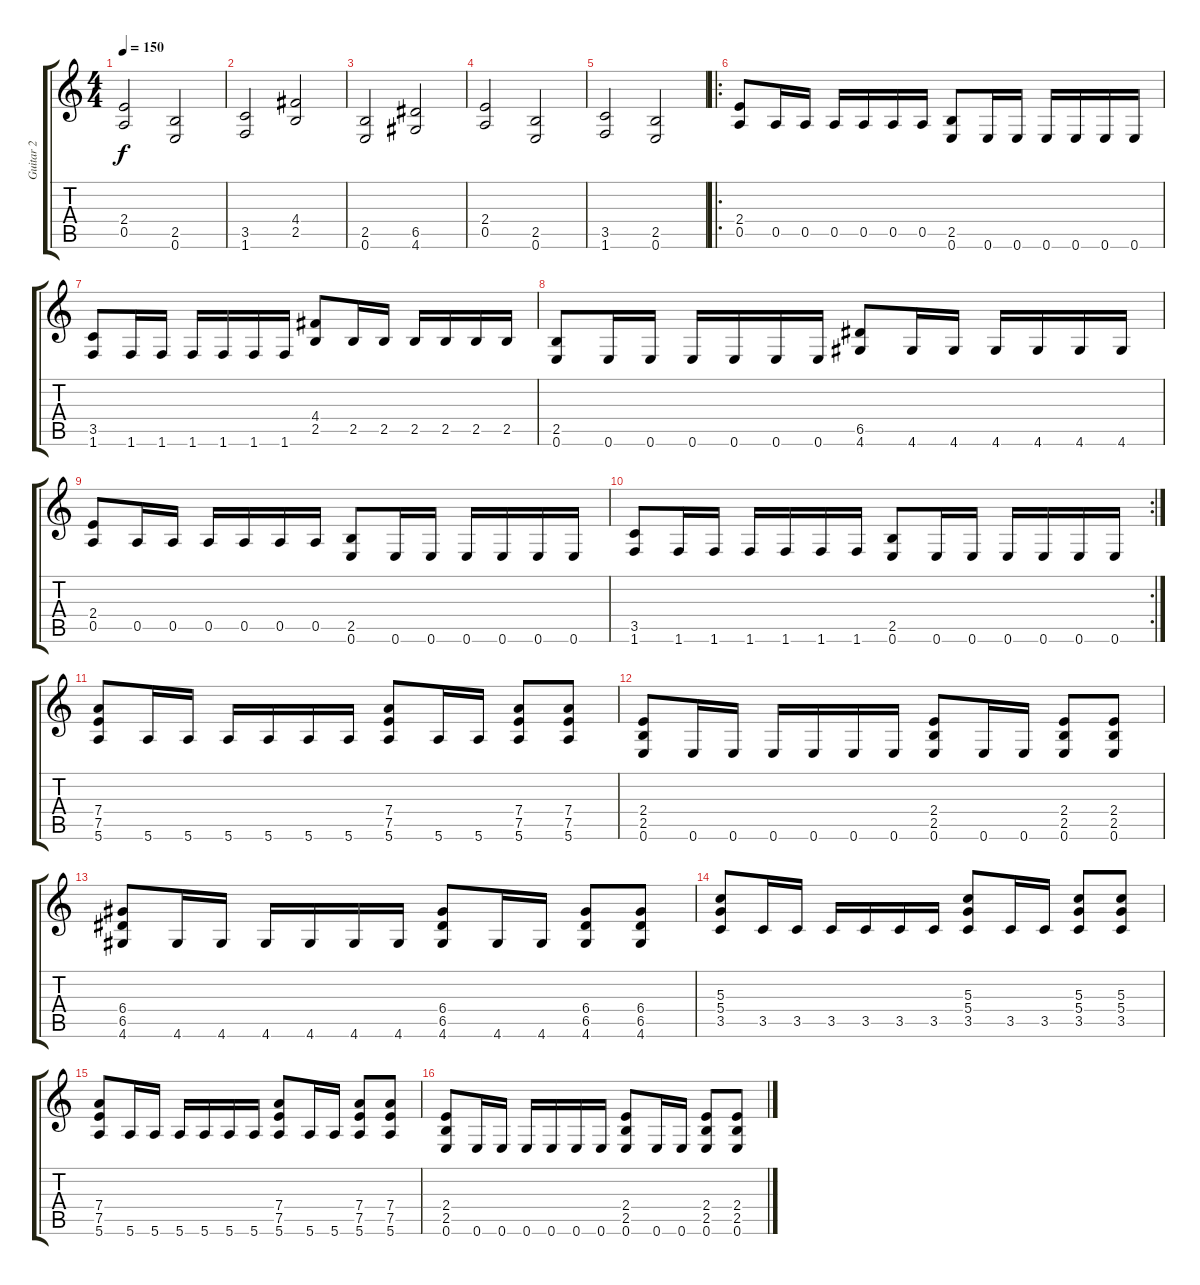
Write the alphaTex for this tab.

\track ("Guitar 2" "Guitar 2") {instrument distortionguitar}
\staff {score tabs}
\tuning (E4 B3 G3 D3 A2 E2) {hide}
\ts (4 4)
\tempo 150
\clef g2
\ks aminor
(2.4 0.5).2{dy f instrument distortionguitar} (2.5 0.6).2 |
(3.5 1.6).2 (4.4 2.5).2 |
(2.5 0.6).2 (6.5 4.6).2 |
(2.4 0.5).2 (2.5 0.6).2 |
(3.5 1.6).2 (2.5 0.6).2 |
\ro
(2.4 0.5).8 0.5.16 0.5.16 0.5.16 0.5.16 0.5.16 0.5.16 (2.5 0.6).8 0.6.16 0.6.16 0.6.16 0.6.16 0.6.16 0.6.16 |
(3.5 1.6).8 1.6.16 1.6.16 1.6.16 1.6.16 1.6.16 1.6.16 (4.4 2.5).8 2.5.16 2.5.16 2.5.16 2.5.16 2.5.16 2.5.16 |
(2.5 0.6).8 0.6.16 0.6.16 0.6.16 0.6.16 0.6.16 0.6.16 (6.5 4.6).8 4.6.16 4.6.16 4.6.16 4.6.16 4.6.16 4.6.16 |
(2.4 0.5).8 0.5.16 0.5.16 0.5.16 0.5.16 0.5.16 0.5.16 (2.5 0.6).8 0.6.16 0.6.16 0.6.16 0.6.16 0.6.16 0.6.16 |
\rc 2
(3.5 1.6).8 1.6.16 1.6.16 1.6.16 1.6.16 1.6.16 1.6.16 (2.5 0.6).8 0.6.16 0.6.16 0.6.16 0.6.16 0.6.16 0.6.16 |
(7.4 7.5 5.6).8 5.6.16 5.6.16 5.6.16 5.6.16 5.6.16 5.6.16 (7.4 7.5 5.6).8 5.6.16 5.6.16 (7.4 7.5 5.6).8 (7.4 7.5 5.6).8 |
(2.4 2.5 0.6).8 0.6.16 0.6.16 0.6.16 0.6.16 0.6.16 0.6.16 (2.4 2.5 0.6).8 0.6.16 0.6.16 (2.4 2.5 0.6).8 (2.4 2.5 0.6).8 |
(6.4 6.5 4.6).8 4.6.16 4.6.16 4.6.16 4.6.16 4.6.16 4.6.16 (6.4 6.5 4.6).8 4.6.16 4.6.16 (6.4 6.5 4.6).8 (6.4 6.5 4.6).8 |
(5.3 5.4 3.5).8 3.5.16 3.5.16 3.5.16 3.5.16 3.5.16 3.5.16 (5.3 5.4 3.5).8 3.5.16 3.5.16 (5.3 5.4 3.5).8 (5.3 5.4 3.5).8 |
(7.4 7.5 5.6).8 5.6.16 5.6.16 5.6.16 5.6.16 5.6.16 5.6.16 (7.4 7.5 5.6).8 5.6.16 5.6.16 (7.4 7.5 5.6).8 (7.4 7.5 5.6).8 |
(2.4 2.5 0.6).8 0.6.16 0.6.16 0.6.16 0.6.16 0.6.16 0.6.16 (2.4 2.5 0.6).8 0.6.16 0.6.16 (2.4 2.5 0.6).8 (2.4 2.5 0.6).8
